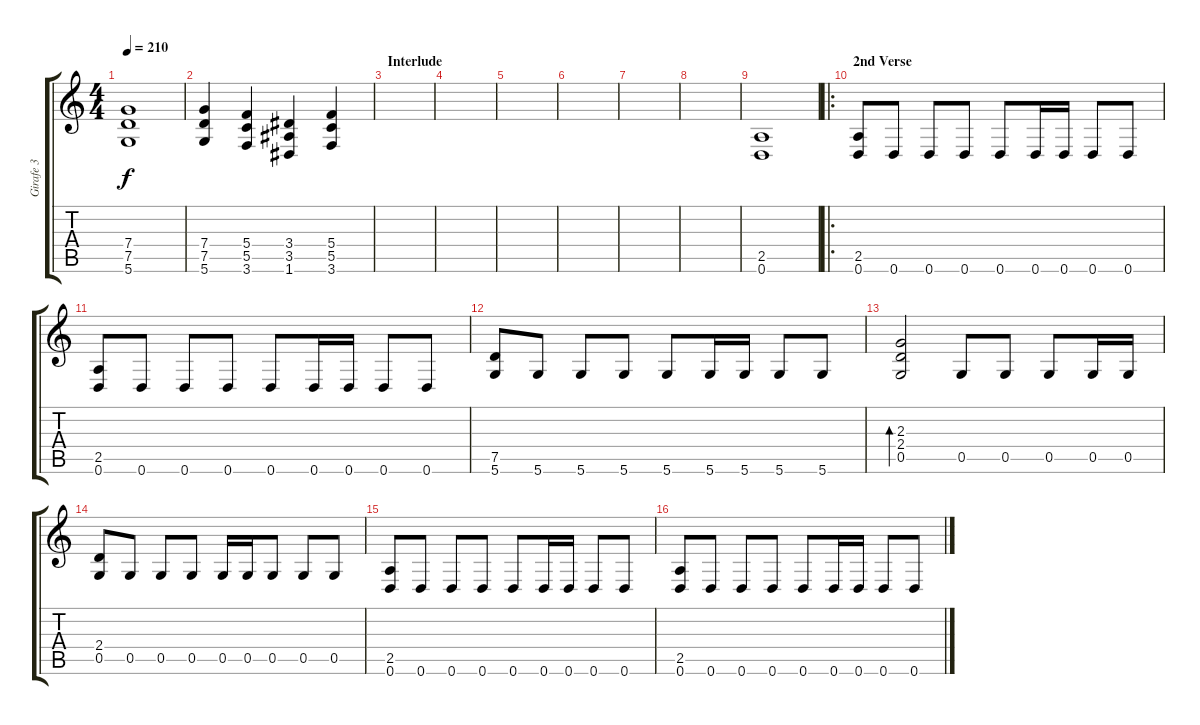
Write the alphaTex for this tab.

\track ("Girafe 3" "Girafe 3") {instrument distortionguitar}
\staff {score tabs}
\tuning (D4 A3 F3 C3 G2 D2) {hide}
\ts (4 4)
\tempo 210
\clef g2
\ks c
(7.4 7.5 5.6).1{dy f} |
(7.4 7.5 5.6).4 (5.4 5.5 3.6).4 (3.4 3.5 1.6).4 (5.4 5.5 3.6).4 |
\section ("" "Interlude")
|
|
|
|
|
|
(2.5 0.6).1 |
\ro
\section ("" "2nd Verse")
(2.5 0.6).8 0.6.8 0.6.8 0.6.8 0.6.8 0.6.16 0.6.16 0.6.8 0.6.8 |
(2.5 0.6).8 0.6.8 0.6.8 0.6.8 0.6.8 0.6.16 0.6.16 0.6.8 0.6.8 |
(7.5 5.6).8 5.6.8 5.6.8 5.6.8 5.6.8 5.6.16 5.6.16 5.6.8 5.6.8 |
(2.3 2.4 0.5).2{bd 480} 0.5.8 0.5.8 0.5.8 0.5.16 0.5.16 |
(2.4 0.5).8 0.5.8 0.5.8 0.5.8 0.5.16 0.5.16 0.5.8 0.5.8 0.5.8 |
(2.5 0.6).8 0.6.8 0.6.8 0.6.8 0.6.8 0.6.16 0.6.16 0.6.8 0.6.8 |
(2.5 0.6).8 0.6.8 0.6.8 0.6.8 0.6.8 0.6.16 0.6.16 0.6.8 0.6.8
